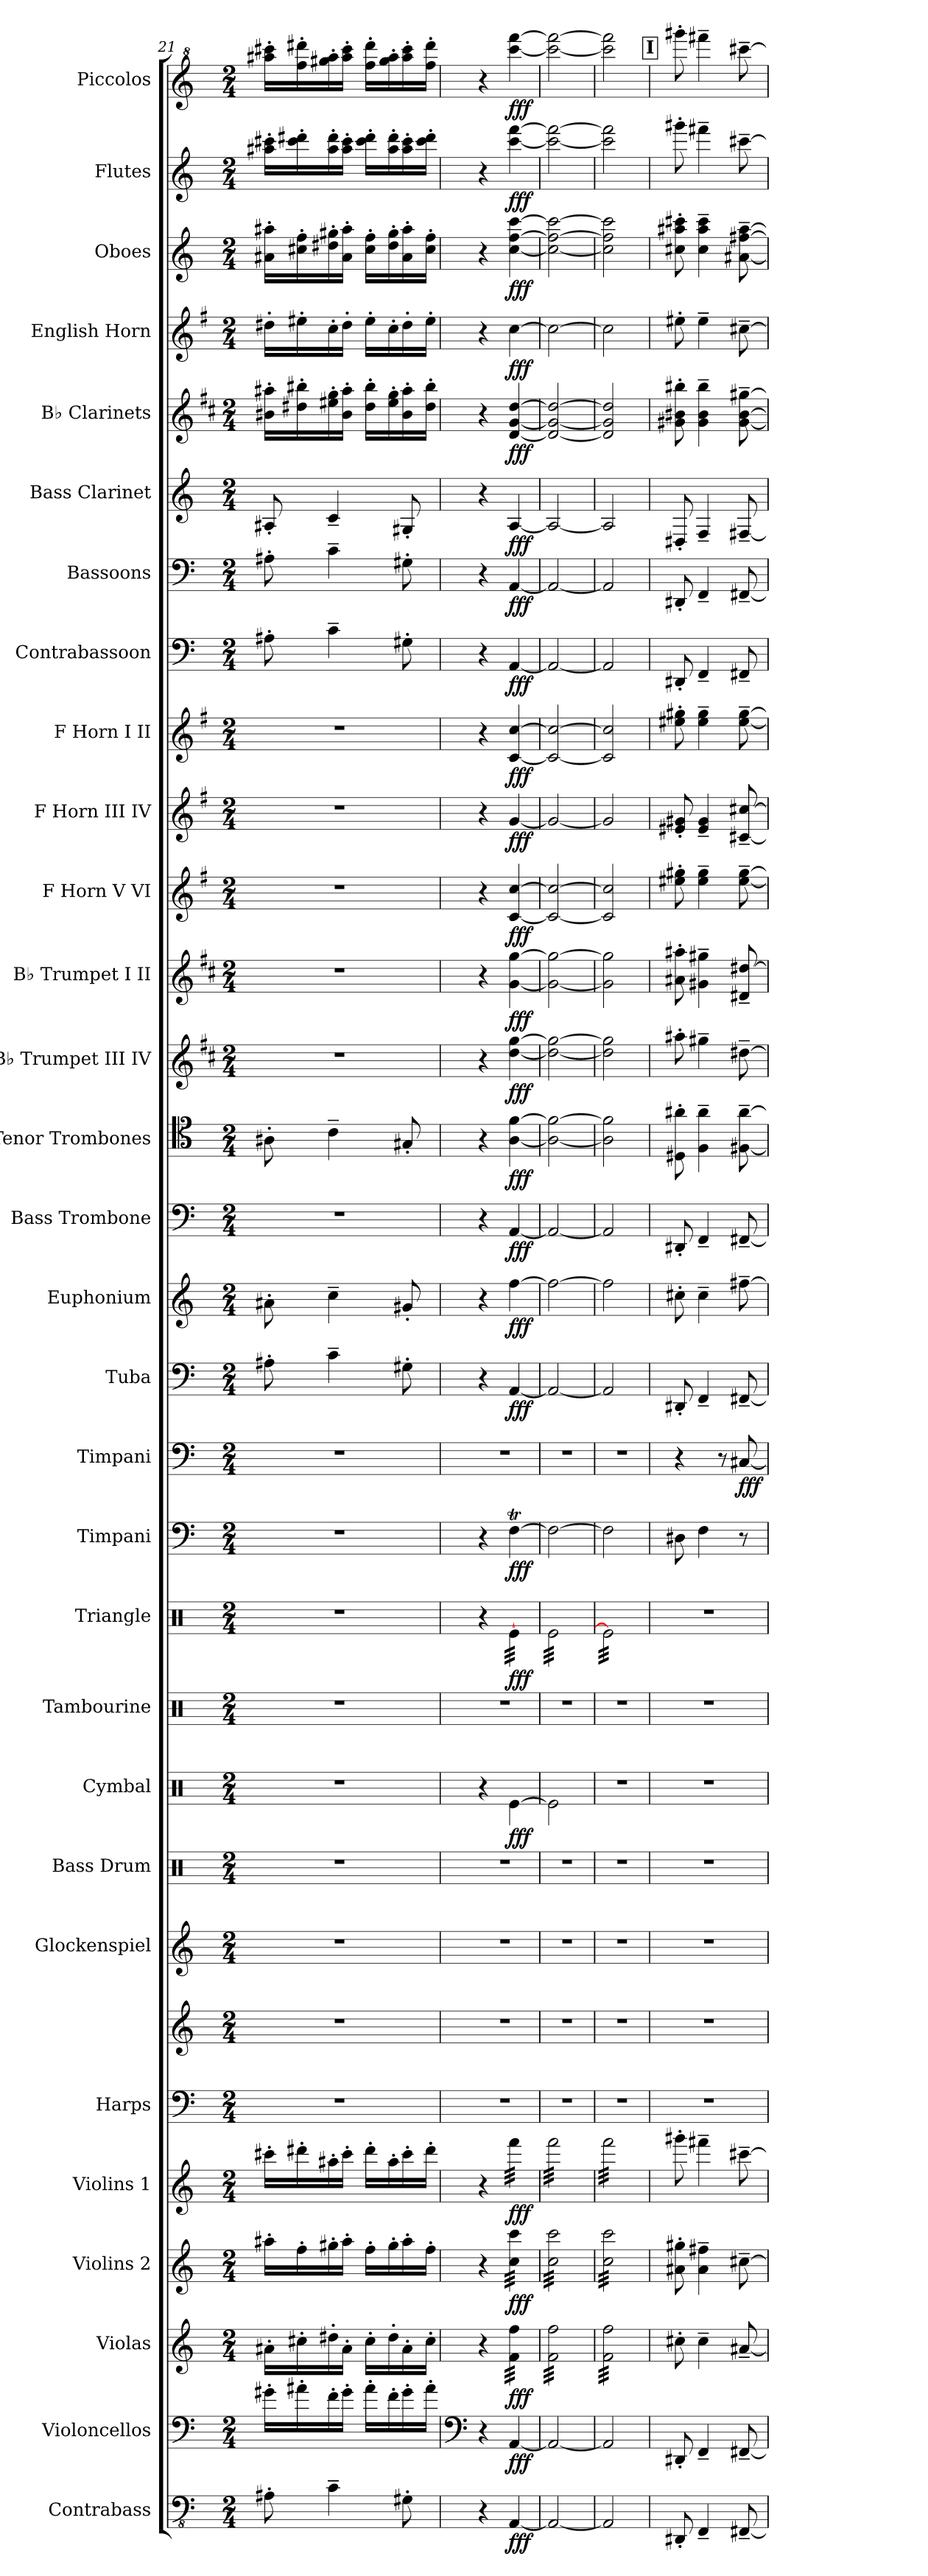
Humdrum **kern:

**kern	**dynam	**kern	**dynam	**kern	**dynam	**kern	**dynam	**kern	**dynam	**kern	**kern	**kern	**kern	**kern	**dynam	**kern	**kern	**dynam	**kern	**dynam	**kern	**dynam	**kern	**dynam	**kern	**dynam	**kern	**dynam	**kern	**dynam	**kern	**dynam	**kern	**dynam	**kern	**dynam	**kern	**dynam	**kern	**dynam	**kern	**dynam	**kern	**dynam	**kern	**dynam	**kern	**dynam	**kern	**dynam	**kern	**dynam	**kern	**dynam	**kern	**dynam
*part30	*part30	*part29	*part29	*part28	*part28	*part27	*part27	*part26	*part26	*part25	*part25	*part24	*part23	*part22	*part22	*part21	*part20	*part20	*part19	*part19	*part18	*part18	*part17	*part17	*part16	*part16	*part15	*part15	*part14	*part14	*part13	*part13	*part12	*part12	*part11	*part11	*part10	*part10	*part9	*part9	*part8	*part8	*part7	*part7	*part6	*part6	*part5	*part5	*part4	*part4	*part3	*part3	*part2	*part2	*part1	*part1
*staff31	*staff31	*staff30	*staff30	*staff29	*staff29	*staff28	*staff28	*staff27	*staff27	*staff26	*staff25	*staff24	*staff23	*staff22	*staff22	*staff21	*staff20	*staff20	*staff19	*staff19	*staff18	*staff18	*staff17	*staff17	*staff16	*staff16	*staff15	*staff15	*staff14	*staff14	*staff13	*staff13	*staff12	*staff12	*staff11	*staff11	*staff10	*staff10	*staff9	*staff9	*staff8	*staff8	*staff7	*staff7	*staff6	*staff6	*staff5	*staff5	*staff4	*staff4	*staff3	*staff3	*staff2	*staff2	*staff1	*staff1
*I"Contrabass	*	*I"Violoncellos	*	*I"Violas	*	*I"Violins 2	*	*I"Violins 1	*	*I"Harps	*	*I"Glockenspiel	*I"Bass Drum	*I"Cymbal	*	*I"Tambourine	*I"Triangle	*	*I"Timpani	*	*I"Timpani	*	*I"Tuba	*	*I"Euphonium	*	*I"Bass Trombone	*	*I"Tenor Trombones	*	*I"B♭ Trumpet III IV	*	*I"B♭ Trumpet I II	*	*I"F Horn V VI	*	*I"F Horn III IV	*	*I"F Horn I II	*	*I"Contrabassoon	*	*I"Bassoons	*	*I"Bass Clarinet	*	*I"B♭ Clarinets	*	*I"English Horn	*	*I"Oboes	*	*I"Flutes	*	*I"Piccolos	*
*I'Cb.	*	*I'Vc.	*	*I'Vla.	*	*I'Vln. 2	*	*I'Vln. 1	*	*I'Hrp.	*	*I'Glk.	*I'B. Dr.	*I'Cym.	*	*I'Tamb.	*I'Trgl.	*	*I'Timp.	*	*I'Timp.	*	*I'Tba.	*	*I'Euph.	*	*I'Tbn.	*	*I'Tbn.	*	*I'B♭ Tpt.	*	*I'B♭ Tpt.	*	*I'F Hn.	*	*I'F Hn.	*	*I'F Hn.	*	*I'Cbsn.	*	*I'Bsn.	*	*I'B. Cl.	*	*I'B♭ Cl.	*	*I'E. Hn.	*	*I'Ob.	*	*I'Fl.	*	*I'Picc.	*
!!LO:PB:g=z
*clefFv4	*	*clefF4	*	*clefG2	*	*clefG2	*	*clefG2	*	*clefF4	*clefG2	*clefG2	*clefX	*clefX	*	*clefX	*clefX	*	*clefF4	*	*clefF4	*	*clefF4	*	*clefG2	*	*clefF4	*	*clefC4	*	*clefG2	*	*clefG2	*	*clefG2	*	*clefG2	*	*clefG2	*	*clefF4	*	*clefF4	*	*clefG2	*	*clefG2	*	*clefG2	*	*clefG2	*	*clefG2	*	*clefG^2	*
*	*	*	*	*	*	*	*	*	*	*	*	*ITrd-14c-24	*	*	*	*	*	*	*	*	*	*	*	*	*ITrd8c14	*	*	*	*	*	*ITrd1c2	*	*ITrd1c2	*	*ITrd4c7	*	*ITrd4c7	*	*ITrd4c7	*	*ITrd7c12	*	*	*	*ITrd8c14	*	*ITrd1c2	*	*ITrd4c7	*	*	*	*	*	*	*
*k[]	*	*k[]	*	*k[]	*	*k[]	*	*k[]	*	*k[]	*k[]	*k[]	*k[]	*k[]	*	*k[]	*k[]	*	*k[]	*	*k[]	*	*k[]	*	*k[]	*	*k[]	*	*k[]	*	*k[]	*	*k[]	*	*k[]	*	*k[]	*	*k[]	*	*k[]	*	*k[]	*	*k[]	*	*k[]	*	*k[]	*	*k[]	*	*k[]	*	*k[]	*
*M2/4	*	*M2/4	*	*M2/4	*	*M2/4	*	*M2/4	*	*M2/4	*M2/4	*M2/4	*M2/4	*M2/4	*	*M2/4	*M2/4	*	*M2/4	*	*M2/4	*	*M2/4	*	*M2/4	*	*M2/4	*	*M2/4	*	*M2/4	*	*M2/4	*	*M2/4	*	*M2/4	*	*M2/4	*	*M2/4	*	*M2/4	*	*M2/4	*	*M2/4	*	*M2/4	*	*M2/4	*	*M2/4	*	*M2/4	*
=21	=21	=21	=21	=21	=21	=21	=21	=21	=21	=21	=21	=21	=21	=21	=21	=21	=21	=21	=21	=21	=21	=21	=21	=21	=21	=21	=21	=21	=21	=21	=21	=21	=21	=21	=21	=21	=21	=21	=21	=21	=21	=21	=21	=21	=21	=21	=21	=21	=21	=21	=21	=21	=21	=21	=21	=21
8AA#X'\	.	16g#X'\LL	.	16a#X'\LL	.	16aa#X'\LL	.	16ccc#X'\LL	.	2r	2r	2r	2r	2r	.	2r	2r	.	2r	.	2r	.	8A#X'\	.	8A#X'\	.	2r	.	8A#X'\	.	2r	.	2r	.	2r	.	2r	.	2r	.	8AA#X'\	.	8A#X'\	.	8AA#X'/	.	16a#X\' 16gg#X\'LL	.	16g#X'\LL	.	16a#X\' 16aa#X\'LL	.	16aa#X\' 16ccc#X\'LL	.	16aaa#X\' 16cccc#X\'LL	.
.	.	16a#X'\	.	16cc#X'\	.	16ff'\	.	16ddd#X'\	.	.	.	.	.	.	.	.	.	.	.	.	.	.	.	.	.	.	.	.	.	.	.	.	.	.	.	.	.	.	.	.	.	.	.	.	.	.	16cc#X\' 16aa#X\'	.	16a#X'\	.	16cc#X\' 16ff\'	.	16ccc#\' 16ddd#X\'	.	16fff\' 16dddd#X\'	.
4C~\	.	16f'\	.	16dd#X'\	.	16gg#X'\	.	16aa#X'\	.	.	.	.	.	.	.	.	.	.	.	.	.	.	4c~\	.	4c~\	.	.	.	4c~\	.	.	.	.	.	.	.	.	.	.	.	4C~\	.	4c~\	.	4C~/	.	16dd#X\' 16ff\'	.	16f'\	.	16dd#X\' 16gg#X\'	.	16aa#\' 16ddd#\'	.	16ggg#X\' 16aaa#\'	.
.	.	16g#'\JJ	.	16a#'\JJ	.	16aa#'\JJ	.	16ccc#'\JJ	.	.	.	.	.	.	.	.	.	.	.	.	.	.	.	.	.	.	.	.	.	.	.	.	.	.	.	.	.	.	.	.	.	.	.	.	.	.	16a#\' 16gg#\'JJ	.	16g#'\JJ	.	16a#\' 16aa#\'JJ	.	16aa#\' 16ccc#\'JJ	.	16aaa#\' 16cccc#\'JJ	.
.	.	16a#'\LL	.	16cc#'\LL	.	16ff'\LL	.	16ddd#'\LL	.	.	.	.	.	.	.	.	.	.	.	.	.	.	.	.	.	.	.	.	.	.	.	.	.	.	.	.	.	.	.	.	.	.	.	.	.	.	16cc#\' 16aa#\'LL	.	16a#'\LL	.	16cc#\' 16ff\'LL	.	16ccc#\' 16ddd#\'LL	.	16fff\' 16dddd#\'LL	.
.	.	16f'\	.	16dd#'\	.	16gg#'\	.	16aa#'\	.	.	.	.	.	.	.	.	.	.	.	.	.	.	.	.	.	.	.	.	.	.	.	.	.	.	.	.	.	.	.	.	.	.	.	.	.	.	16dd#\' 16ff\'	.	16f'\	.	16dd#\' 16gg#\'	.	16aa#\' 16ddd#\'	.	16ggg#\' 16aaa#\'	.
8GG#X'\	.	16g#'\	.	16a#'\	.	16aa#'\	.	16ccc#'\	.	.	.	.	.	.	.	.	.	.	.	.	.	.	8G#X'\	.	8G#X'/	.	.	.	8G#X'/	.	.	.	.	.	.	.	.	.	.	.	8GG#X'\	.	8G#X'\	.	8GG#X'/	.	16a#\' 16gg#\'	.	16g#'\	.	16a#\' 16aa#\'	.	16aa#\' 16ccc#\'	.	16aaa#\' 16cccc#\'	.
.	.	16a#'\JJ	.	16cc#'\JJ	.	16ff'\JJ	.	16ddd#'\JJ	.	.	.	.	.	.	.	.	.	.	.	.	.	.	.	.	.	.	.	.	.	.	.	.	.	.	.	.	.	.	.	.	.	.	.	.	.	.	16cc#\' 16aa#\'JJ	.	16a#'\JJ	.	16cc#\' 16ff\'JJ	.	16ccc#\' 16ddd#\'JJ	.	16fff\' 16dddd#\'JJ	.
=22	=22	=22	=22	=22	=22	=22	=22	=22	=22	=22	=22	=22	=22	=22	=22	=22	=22	=22	=22	=22	=22	=22	=22	=22	=22	=22	=22	=22	=22	=22	=22	=22	=22	=22	=22	=22	=22	=22	=22	=22	=22	=22	=22	=22	=22	=22	=22	=22	=22	=22	=22	=22	=22	=22	=22	=22
*	*	*clefF4	*	*	*	*	*	*	*	*	*	*	*	*	*	*	*	*	*	*	*	*	*	*	*	*	*	*	*	*	*	*	*	*	*	*	*	*	*	*	*	*	*	*	*	*	*	*	*	*	*	*	*	*	*	*
4r	.	4r	.	4r	.	4r	.	4r	.	2r	2r	2r	2r	4r	.	2r	4r	.	4r	.	2r	.	4r	.	4r	.	4r	.	4r	.	4r	.	4r	.	4r	.	4r	.	4r	.	4r	.	4r	.	4r	.	4r	.	4r	.	4r	.	4r	.	4r	.
!	!LO:DY:b	!	!LO:DY:b	!	!LO:DY:b	!	!LO:DY:b	!	!LO:DY:b	!	!	!	!	!	!LO:DY:b	!	!	!LO:DY:b	!	!LO:DY:b	!	!	!	!LO:DY:b	!	!LO:DY:b	!	!LO:DY:b	!	!LO:DY:b	!	!LO:DY:b	!	!LO:DY:b	!	!LO:DY:b	!	!LO:DY:b	!	!LO:DY:b	!	!LO:DY:b	!	!LO:DY:b	!	!LO:DY:b	!	!LO:DY:b	!	!LO:DY:b	!	!LO:DY:b	!	!LO:DY:b	!	!LO:DY:b
*	*	*	*	*tremolo	*	*	*	*	*	*	*	*	*	*	*	*	*	*	*	*	*	*	*	*	*	*	*	*	*	*	*	*	*	*	*	*	*	*	*	*	*	*	*	*	*	*	*	*	*	*	*	*	*	*	*	*
*	*	*	*	*	*	*tremolo	*	*	*	*	*	*	*	*	*	*	*	*	*	*	*	*	*	*	*	*	*	*	*	*	*	*	*	*	*	*	*	*	*	*	*	*	*	*	*	*	*	*	*	*	*	*	*	*	*	*
*	*	*	*	*	*	*	*	*tremolo	*	*	*	*	*	*	*	*	*	*	*	*	*	*	*	*	*	*	*	*	*	*	*	*	*	*	*	*	*	*	*	*	*	*	*	*	*	*	*	*	*	*	*	*	*	*	*	*
*	*	*	*	*	*	*	*	*	*	*	*	*	*	*	*	*	*tremolo	*	*	*	*	*	*	*	*	*	*	*	*	*	*	*	*	*	*	*	*	*	*	*	*	*	*	*	*	*	*	*	*	*	*	*	*	*	*	*
[4AAA/	fff	[4AA/	fff	32f\ 32ff\LLL	fff	32cc\ 32ccc\LLL	fff	32fff\LLL	fff	.	.	.	.	[4Re\	fff	.	[32Re\LLL	fff	[4FT\	fff	.	.	[4AA/	fff	[4f\	fff	[4AA/	fff	[4A\ [4f\	fff	[4cc\ [4ff\	fff	[4f\ [4ff\	fff	[4F/ [4f/	fff	[4c/	fff	[4F/ [4f/	fff	[4AAA/	fff	[4AA/	fff	[4AA/	fff	[4c/ [4f/ [4cc/	fff	[4f\	fff	[4cc\ [4ff\ [4ccc\	fff	[4ccc\ [4fff\	fff	[4cccc\ [4ffff\	fff
.	.	.	.	32f\ 32ff\	.	32cc\ 32ccc\	.	32fff\	.	.	.	.	.	.	.	.	32Re\	.	.	.	.	.	.	.	.	.	.	.	.	.	.	.	.	.	.	.	.	.	.	.	.	.	.	.	.	.	.	.	.	.	.	.	.	.	.	.
.	.	.	.	32f\ 32ff\	.	32cc\ 32ccc\	.	32fff\	.	.	.	.	.	.	.	.	32Re\	.	.	.	.	.	.	.	.	.	.	.	.	.	.	.	.	.	.	.	.	.	.	.	.	.	.	.	.	.	.	.	.	.	.	.	.	.	.	.
.	.	.	.	32f\ 32ff\	.	32cc\ 32ccc\	.	32fff\	.	.	.	.	.	.	.	.	32Re\	.	.	.	.	.	.	.	.	.	.	.	.	.	.	.	.	.	.	.	.	.	.	.	.	.	.	.	.	.	.	.	.	.	.	.	.	.	.	.
.	.	.	.	32f\ 32ff\	.	32cc\ 32ccc\	.	32fff\	.	.	.	.	.	.	.	.	32Re\	.	.	.	.	.	.	.	.	.	.	.	.	.	.	.	.	.	.	.	.	.	.	.	.	.	.	.	.	.	.	.	.	.	.	.	.	.	.	.
.	.	.	.	32f\ 32ff\	.	32cc\ 32ccc\	.	32fff\	.	.	.	.	.	.	.	.	32Re\	.	.	.	.	.	.	.	.	.	.	.	.	.	.	.	.	.	.	.	.	.	.	.	.	.	.	.	.	.	.	.	.	.	.	.	.	.	.	.
.	.	.	.	32f\ 32ff\	.	32cc\ 32ccc\	.	32fff\	.	.	.	.	.	.	.	.	32Re\	.	.	.	.	.	.	.	.	.	.	.	.	.	.	.	.	.	.	.	.	.	.	.	.	.	.	.	.	.	.	.	.	.	.	.	.	.	.	.
.	.	.	.	32f\ 32ff\JJJ	.	32cc\ 32ccc\JJJ	.	32fff\JJJ	.	.	.	.	.	.	.	.	32Re\JJJ	.	.	.	.	.	.	.	.	.	.	.	.	.	.	.	.	.	.	.	.	.	.	.	.	.	.	.	.	.	.	.	.	.	.	.	.	.	.	.
=23	=23	=23	=23	=23	=23	=23	=23	=23	=23	=23	=23	=23	=23	=23	=23	=23	=23	=23	=23	=23	=23	=23	=23	=23	=23	=23	=23	=23	=23	=23	=23	=23	=23	=23	=23	=23	=23	=23	=23	=23	=23	=23	=23	=23	=23	=23	=23	=23	=23	=23	=23	=23	=23	=23	=23	=23
2AAA/_	.	2AA/_	.	32f\ 32ff\LLL	.	32cc\ 32ccc\LLL	.	32fff\LLL	.	2r	2r	2r	2r	2Re\]	.	2r	32Re\LLL	.	2F\_	.	2r	.	2AA/_	.	2f\_	.	2AA/_	.	2A\_ 2f\_	.	2cc\_ 2ff\_	.	2f\_ 2ff\_	.	2F/_ 2f/_	.	2c/_	.	2F/_ 2f/_	.	2AAA/_	.	2AA/_	.	2AA/_	.	2c/_ 2f/_ 2cc/_	.	2f\_	.	2cc\_ 2ff\_ 2ccc\_	.	2ccc\_ 2fff\_	.	2cccc\_ 2ffff\_	.
.	.	.	.	32f\ 32ff\	.	32cc\ 32ccc\	.	32fff\	.	.	.	.	.	.	.	.	32Re\	.	.	.	.	.	.	.	.	.	.	.	.	.	.	.	.	.	.	.	.	.	.	.	.	.	.	.	.	.	.	.	.	.	.	.	.	.	.	.
.	.	.	.	32f\ 32ff\	.	32cc\ 32ccc\	.	32fff\	.	.	.	.	.	.	.	.	32Re\	.	.	.	.	.	.	.	.	.	.	.	.	.	.	.	.	.	.	.	.	.	.	.	.	.	.	.	.	.	.	.	.	.	.	.	.	.	.	.
.	.	.	.	32f\ 32ff\	.	32cc\ 32ccc\	.	32fff\	.	.	.	.	.	.	.	.	32Re\	.	.	.	.	.	.	.	.	.	.	.	.	.	.	.	.	.	.	.	.	.	.	.	.	.	.	.	.	.	.	.	.	.	.	.	.	.	.	.
.	.	.	.	32f\ 32ff\	.	32cc\ 32ccc\	.	32fff\	.	.	.	.	.	.	.	.	32Re\	.	.	.	.	.	.	.	.	.	.	.	.	.	.	.	.	.	.	.	.	.	.	.	.	.	.	.	.	.	.	.	.	.	.	.	.	.	.	.
.	.	.	.	32f\ 32ff\	.	32cc\ 32ccc\	.	32fff\	.	.	.	.	.	.	.	.	32Re\	.	.	.	.	.	.	.	.	.	.	.	.	.	.	.	.	.	.	.	.	.	.	.	.	.	.	.	.	.	.	.	.	.	.	.	.	.	.	.
.	.	.	.	32f\ 32ff\	.	32cc\ 32ccc\	.	32fff\	.	.	.	.	.	.	.	.	32Re\	.	.	.	.	.	.	.	.	.	.	.	.	.	.	.	.	.	.	.	.	.	.	.	.	.	.	.	.	.	.	.	.	.	.	.	.	.	.	.
.	.	.	.	32f\ 32ff\	.	32cc\ 32ccc\	.	32fff\	.	.	.	.	.	.	.	.	32Re\	.	.	.	.	.	.	.	.	.	.	.	.	.	.	.	.	.	.	.	.	.	.	.	.	.	.	.	.	.	.	.	.	.	.	.	.	.	.	.
.	.	.	.	32f\ 32ff\	.	32cc\ 32ccc\	.	32fff\	.	.	.	.	.	.	.	.	32Re\	.	.	.	.	.	.	.	.	.	.	.	.	.	.	.	.	.	.	.	.	.	.	.	.	.	.	.	.	.	.	.	.	.	.	.	.	.	.	.
.	.	.	.	32f\ 32ff\	.	32cc\ 32ccc\	.	32fff\	.	.	.	.	.	.	.	.	32Re\	.	.	.	.	.	.	.	.	.	.	.	.	.	.	.	.	.	.	.	.	.	.	.	.	.	.	.	.	.	.	.	.	.	.	.	.	.	.	.
.	.	.	.	32f\ 32ff\	.	32cc\ 32ccc\	.	32fff\	.	.	.	.	.	.	.	.	32Re\	.	.	.	.	.	.	.	.	.	.	.	.	.	.	.	.	.	.	.	.	.	.	.	.	.	.	.	.	.	.	.	.	.	.	.	.	.	.	.
.	.	.	.	32f\ 32ff\	.	32cc\ 32ccc\	.	32fff\	.	.	.	.	.	.	.	.	32Re\	.	.	.	.	.	.	.	.	.	.	.	.	.	.	.	.	.	.	.	.	.	.	.	.	.	.	.	.	.	.	.	.	.	.	.	.	.	.	.
.	.	.	.	32f\ 32ff\	.	32cc\ 32ccc\	.	32fff\	.	.	.	.	.	.	.	.	32Re\	.	.	.	.	.	.	.	.	.	.	.	.	.	.	.	.	.	.	.	.	.	.	.	.	.	.	.	.	.	.	.	.	.	.	.	.	.	.	.
.	.	.	.	32f\ 32ff\	.	32cc\ 32ccc\	.	32fff\	.	.	.	.	.	.	.	.	32Re\	.	.	.	.	.	.	.	.	.	.	.	.	.	.	.	.	.	.	.	.	.	.	.	.	.	.	.	.	.	.	.	.	.	.	.	.	.	.	.
.	.	.	.	32f\ 32ff\	.	32cc\ 32ccc\	.	32fff\	.	.	.	.	.	.	.	.	32Re\	.	.	.	.	.	.	.	.	.	.	.	.	.	.	.	.	.	.	.	.	.	.	.	.	.	.	.	.	.	.	.	.	.	.	.	.	.	.	.
.	.	.	.	32f\ 32ff\JJJ	.	32cc\ 32ccc\JJJ	.	32fff\JJJ	.	.	.	.	.	.	.	.	32Re\JJJ	.	.	.	.	.	.	.	.	.	.	.	.	.	.	.	.	.	.	.	.	.	.	.	.	.	.	.	.	.	.	.	.	.	.	.	.	.	.	.
=24	=24	=24	=24	=24	=24	=24	=24	=24	=24	=24	=24	=24	=24	=24	=24	=24	=24	=24	=24	=24	=24	=24	=24	=24	=24	=24	=24	=24	=24	=24	=24	=24	=24	=24	=24	=24	=24	=24	=24	=24	=24	=24	=24	=24	=24	=24	=24	=24	=24	=24	=24	=24	=24	=24	=24	=24
2AAA/]	.	2AA/]	.	32f\ 32ff\LLL	.	32cc\ 32ccc\LLL	.	32fff\LLL	.	2r	2r	2r	2r	2r	.	2r	32Re\]LLL	.	2F\]	.	2r	.	2AA/]	.	2f\]	.	2AA/]	.	2A\] 2f\]	.	2cc\] 2ff\]	.	2f\] 2ff\]	.	2F/] 2f/]	.	2c/]	.	2F/] 2f/]	.	2AAA/]	.	2AA/]	.	2AA/]	.	2c/] 2f/] 2cc/]	.	2f\]	.	2cc\] 2ff\] 2ccc\]	.	2ccc\] 2fff\]	.	2cccc\] 2ffff\]	.
.	.	.	.	32f\ 32ff\	.	32cc\ 32ccc\	.	32fff\	.	.	.	.	.	.	.	.	32Re\	.	.	.	.	.	.	.	.	.	.	.	.	.	.	.	.	.	.	.	.	.	.	.	.	.	.	.	.	.	.	.	.	.	.	.	.	.	.	.
.	.	.	.	32f\ 32ff\	.	32cc\ 32ccc\	.	32fff\	.	.	.	.	.	.	.	.	32Re\	.	.	.	.	.	.	.	.	.	.	.	.	.	.	.	.	.	.	.	.	.	.	.	.	.	.	.	.	.	.	.	.	.	.	.	.	.	.	.
.	.	.	.	32f\ 32ff\	.	32cc\ 32ccc\	.	32fff\	.	.	.	.	.	.	.	.	32Re\	.	.	.	.	.	.	.	.	.	.	.	.	.	.	.	.	.	.	.	.	.	.	.	.	.	.	.	.	.	.	.	.	.	.	.	.	.	.	.
.	.	.	.	32f\ 32ff\	.	32cc\ 32ccc\	.	32fff\	.	.	.	.	.	.	.	.	32Re\	.	.	.	.	.	.	.	.	.	.	.	.	.	.	.	.	.	.	.	.	.	.	.	.	.	.	.	.	.	.	.	.	.	.	.	.	.	.	.
.	.	.	.	32f\ 32ff\	.	32cc\ 32ccc\	.	32fff\	.	.	.	.	.	.	.	.	32Re\	.	.	.	.	.	.	.	.	.	.	.	.	.	.	.	.	.	.	.	.	.	.	.	.	.	.	.	.	.	.	.	.	.	.	.	.	.	.	.
.	.	.	.	32f\ 32ff\	.	32cc\ 32ccc\	.	32fff\	.	.	.	.	.	.	.	.	32Re\	.	.	.	.	.	.	.	.	.	.	.	.	.	.	.	.	.	.	.	.	.	.	.	.	.	.	.	.	.	.	.	.	.	.	.	.	.	.	.
.	.	.	.	32f\ 32ff\	.	32cc\ 32ccc\	.	32fff\	.	.	.	.	.	.	.	.	32Re\	.	.	.	.	.	.	.	.	.	.	.	.	.	.	.	.	.	.	.	.	.	.	.	.	.	.	.	.	.	.	.	.	.	.	.	.	.	.	.
.	.	.	.	32f\ 32ff\	.	32cc\ 32ccc\	.	32fff\	.	.	.	.	.	.	.	.	32Re\	.	.	.	.	.	.	.	.	.	.	.	.	.	.	.	.	.	.	.	.	.	.	.	.	.	.	.	.	.	.	.	.	.	.	.	.	.	.	.
.	.	.	.	32f\ 32ff\	.	32cc\ 32ccc\	.	32fff\	.	.	.	.	.	.	.	.	32Re\	.	.	.	.	.	.	.	.	.	.	.	.	.	.	.	.	.	.	.	.	.	.	.	.	.	.	.	.	.	.	.	.	.	.	.	.	.	.	.
.	.	.	.	32f\ 32ff\	.	32cc\ 32ccc\	.	32fff\	.	.	.	.	.	.	.	.	32Re\	.	.	.	.	.	.	.	.	.	.	.	.	.	.	.	.	.	.	.	.	.	.	.	.	.	.	.	.	.	.	.	.	.	.	.	.	.	.	.
.	.	.	.	32f\ 32ff\	.	32cc\ 32ccc\	.	32fff\	.	.	.	.	.	.	.	.	32Re\	.	.	.	.	.	.	.	.	.	.	.	.	.	.	.	.	.	.	.	.	.	.	.	.	.	.	.	.	.	.	.	.	.	.	.	.	.	.	.
.	.	.	.	32f\ 32ff\	.	32cc\ 32ccc\	.	32fff\	.	.	.	.	.	.	.	.	32Re\	.	.	.	.	.	.	.	.	.	.	.	.	.	.	.	.	.	.	.	.	.	.	.	.	.	.	.	.	.	.	.	.	.	.	.	.	.	.	.
.	.	.	.	32f\ 32ff\	.	32cc\ 32ccc\	.	32fff\	.	.	.	.	.	.	.	.	32Re\	.	.	.	.	.	.	.	.	.	.	.	.	.	.	.	.	.	.	.	.	.	.	.	.	.	.	.	.	.	.	.	.	.	.	.	.	.	.	.
.	.	.	.	32f\ 32ff\	.	32cc\ 32ccc\	.	32fff\	.	.	.	.	.	.	.	.	32Re\	.	.	.	.	.	.	.	.	.	.	.	.	.	.	.	.	.	.	.	.	.	.	.	.	.	.	.	.	.	.	.	.	.	.	.	.	.	.	.
.	.	.	.	32f\ 32ff\JJJ	.	32cc\ 32ccc\JJJ	.	32fff\JJJ	.	.	.	.	.	.	.	.	32Re\JJJ	.	.	.	.	.	.	.	.	.	.	.	.	.	.	.	.	.	.	.	.	.	.	.	.	.	.	.	.	.	.	.	.	.	.	.	.	.	.	.
*	*	*	*	*	*	*	*	*	*	*	*	*	*	*	*	*	*Xtremolo	*	*	*	*	*	*	*	*	*	*	*	*	*	*	*	*	*	*	*	*	*	*	*	*	*	*	*	*	*	*	*	*	*	*	*	*	*	*	*
*	*	*	*	*	*	*	*	*Xtremolo	*	*	*	*	*	*	*	*	*	*	*	*	*	*	*	*	*	*	*	*	*	*	*	*	*	*	*	*	*	*	*	*	*	*	*	*	*	*	*	*	*	*	*	*	*	*	*	*
*	*	*	*	*	*	*Xtremolo	*	*	*	*	*	*	*	*	*	*	*	*	*	*	*	*	*	*	*	*	*	*	*	*	*	*	*	*	*	*	*	*	*	*	*	*	*	*	*	*	*	*	*	*	*	*	*	*	*	*
*	*	*	*	*Xtremolo	*	*	*	*	*	*	*	*	*	*	*	*	*	*	*	*	*	*	*	*	*	*	*	*	*	*	*	*	*	*	*	*	*	*	*	*	*	*	*	*	*	*	*	*	*	*	*	*	*	*	*	*
!!LO:REH:place=s1:a:B:fs=14:t=I
=25	=25	=25	=25	=25	=25	=25	=25	=25	=25	=25	=25	=25	=25	=25	=25	=25	=25	=25	=25	=25	=25	=25	=25	=25	=25	=25	=25	=25	=25	=25	=25	=25	=25	=25	=25	=25	=25	=25	=25	=25	=25	=25	=25	=25	=25	=25	=25	=25	=25	=25	=25	=25	=25	=25	=25	=25
8DDD#X'/	.	8DD#X'/	.	8cc#X'\	.	8a#X\' 8gg#X\'	.	8ggg#X'\	.	2r	2r	2r	2r	2r	.	2r	2r	.	8D#X\	.	4r	.	8DD#X'/	.	8c#X'\	.	8DD#X'/	.	8D#X\' 8a#X\'	.	8gg#X'\	.	8g#X\' 8gg#X\'	.	8a#X\' 8cc#X\'	.	8A#X/' 8c#X/'	.	8a#X\' 8cc#X\'	.	8DDD#X'/	.	8DD#X'/	.	8DD#X'/	.	8f#X\' 8a#X\' 8aa#X\'	.	8a#X'\	.	8cc#X\' 8aa#X\' 8ccc#X\'	.	8ggg#X'\	.	8gggg#X'\	.
4FFF~/	.	4FF~/	.	4cc#~\	.	4a#\~ 4ff#X\~	.	4fff#X~\	.	.	.	.	.	.	.	.	.	.	4F\	.	.	.	4FF~/	.	4c#~\	.	4FF~/	.	4F\~ 4a#\~	.	4ff#X~\	.	4f#X\~ 4ff#X\~	.	4a#\~ 4cc#\~	.	4A#/~ 4c#/~	.	4a#\~ 4cc#\~	.	4FFF~/	.	4FF~/	.	4FF~/	.	4f#\~ 4a#\~ 4aa#\~	.	4a#~\	.	4cc#\~ 4aa#\~ 4ccc#\~	.	4fff#X~\	.	4ffff#X~\	.
.	.	.	.	.	.	.	.	.	.	.	.	.	.	.	.	.	.	.	.	.	8r	.	.	.	.	.	.	.	.	.	.	.	.	.	.	.	.	.	.	.	.	.	.	.	.	.	.	.	.	.	.	.	.	.	.	.
!	!	!	!	!	!	!	!	!	!	!	!	!	!	!	!	!	!	!	!	!	!	!LO:DY:b	!	!	!	!	!	!	!	!	!	!	!	!	!	!	!	!	!	!	!	!	!	!	!	!	!	!	!	!	!	!	!	!	!	!
[8FFF#X~/	.	[8FF#X~/	.	[8a#X~/	.	[8cc#X~\	.	[8ccc#X~\	.	.	.	.	.	.	.	.	.	.	8r	.	[8C#X/	fff	[8FF#X~/	.	[8f#X~\	.	[8FF#X~/	.	[8F#X\~ [8a#\~	.	[8cc#X~\	.	8c#X/~ [8cc#X/~	.	[8a#\~ [8cc#\~	.	[8F#X/~ [8f#X/~	.	[8a#\~ [8cc#\~	.	8FFF#X~/	.	[8FF#X~/	.	[8FF#X~/	.	[8f#\~ [8a#\~ [8ff#X\~	.	[8f#X~\	.	[8a#X\~ [8ff#X\~ [8aa#\~	.	[8ccc#X~\	.	[8cccc#X~\	.
=	=	=	=	=	=	=	=	=	=	=	=	=	=	=	=	=	=	=	=	=	=	=	=	=	=	=	=	=	=	=	=	=	=	=	=	=	=	=	=	=	=	=	=	=	=	=	=	=	=	=	=	=	=	=	=	=
*-	*-	*-	*-	*-	*-	*-	*-	*-	*-	*-	*-	*-	*-	*-	*-	*-	*-	*-	*-	*-	*-	*-	*-	*-	*-	*-	*-	*-	*-	*-	*-	*-	*-	*-	*-	*-	*-	*-	*-	*-	*-	*-	*-	*-	*-	*-	*-	*-	*-	*-	*-	*-	*-	*-	*-	*-
